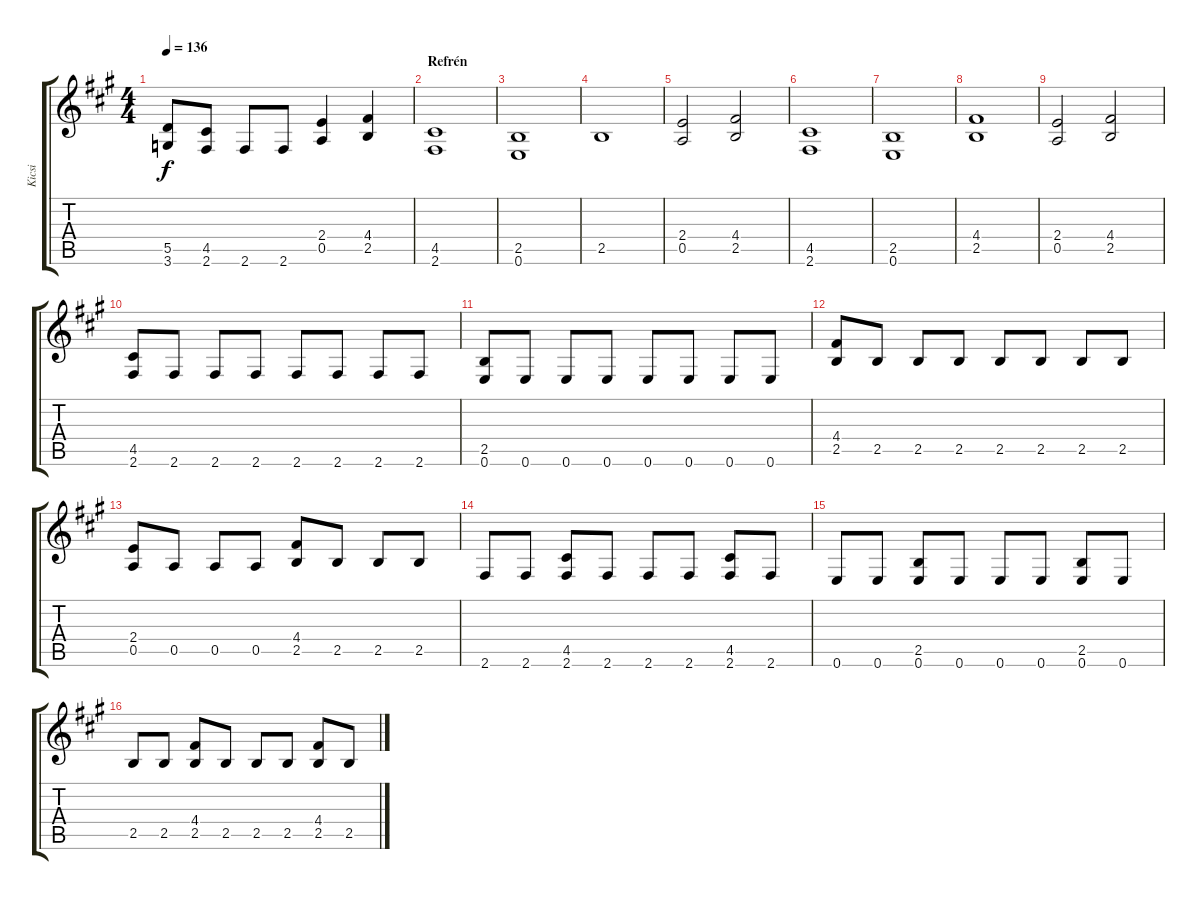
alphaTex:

\track ("Kicsi" "Kicsi") {instrument distortionguitar}
\staff {score tabs}
\tuning (E4 B3 G3 D3 A2 E2) {hide}
\ts (4 4)
\tempo 136
\clef g2
\ks f#minor
(5.5 3.6).8{dy f} (4.5 2.6).8 2.6.8 2.6.8 (2.4 0.5).4 (4.4 2.5).4 |
\section ("" "Refrén")
(4.5 2.6).1 |
(2.5 0.6).1 |
2.5.1 |
(2.4 0.5).2 (4.4 2.5).2 |
(4.5 2.6).1 |
(2.5 0.6).1 |
(4.4 2.5).1 |
(2.4 0.5).2 (4.4 2.5).2 |
(4.5 2.6).8 2.6.8 2.6.8 2.6.8 2.6.8 2.6.8 2.6.8 2.6.8 |
(2.5 0.6).8 0.6.8 0.6.8 0.6.8 0.6.8 0.6.8 0.6.8 0.6.8 |
(4.4 2.5).8 2.5.8 2.5.8 2.5.8 2.5.8 2.5.8 2.5.8 2.5.8 |
(2.4 0.5).8 0.5.8 0.5.8 0.5.8 (4.4 2.5).8 2.5.8 2.5.8 2.5.8 |
2.6.8 2.6.8 (4.5 2.6).8 2.6.8 2.6.8 2.6.8 (4.5 2.6).8 2.6.8 |
0.6.8 0.6.8 (2.5 0.6).8 0.6.8 0.6.8 0.6.8 (2.5 0.6).8 0.6.8 |
2.5.8 2.5.8 (4.4 2.5).8 2.5.8 2.5.8 2.5.8 (4.4 2.5).8 2.5.8
